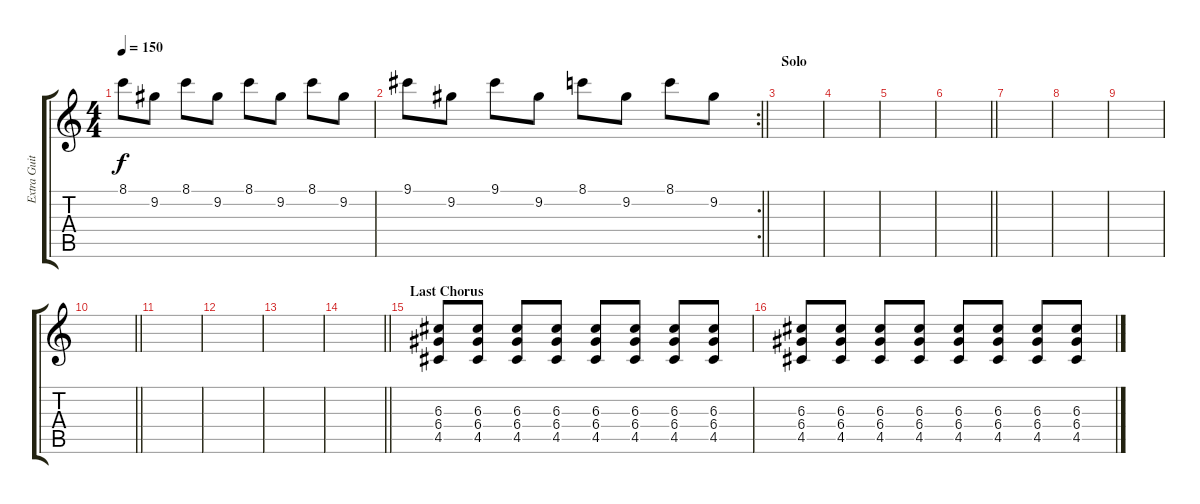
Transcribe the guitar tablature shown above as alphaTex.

\track ("Extra Guitar" "Extra Guit") {instrument overdrivenguitar}
\staff {score tabs}
\tuning (E4 B3 G3 D3 A2 E2) {hide}
\ts (4 4)
\tempo 150
\clef g2
\ks c
8.1.8{dy f} 9.2.8 8.1.8 9.2.8 8.1.8 9.2.8 8.1.8 9.2.8 |
\rc 2
\barLineRight lightlight
9.1.8 9.2.8 9.1.8 9.2.8 8.1.8 9.2.8 8.1.8 9.2.8 |
\section ("" "Solo")
|
|
|
\barLineRight lightlight
|
|
|
|
\barLineRight lightlight
|
|
|
|
\barLineRight lightlight
|
\section ("" "Last Chorus")
(6.3 6.4 4.5).8{volume 13 instrument overdrivenguitar} (6.3 6.4 4.5).8 (6.3 6.4 4.5).8 (6.3 6.4 4.5).8 (6.3 6.4 4.5).8 (6.3 6.4 4.5).8 (6.3 6.4 4.5).8 (6.3 6.4 4.5).8 |
(6.3 6.4 4.5).8 (6.3 6.4 4.5).8 (6.3 6.4 4.5).8 (6.3 6.4 4.5).8 (6.3 6.4 4.5).8 (6.3 6.4 4.5).8 (6.3 6.4 4.5).8 (6.3 6.4 4.5).8
